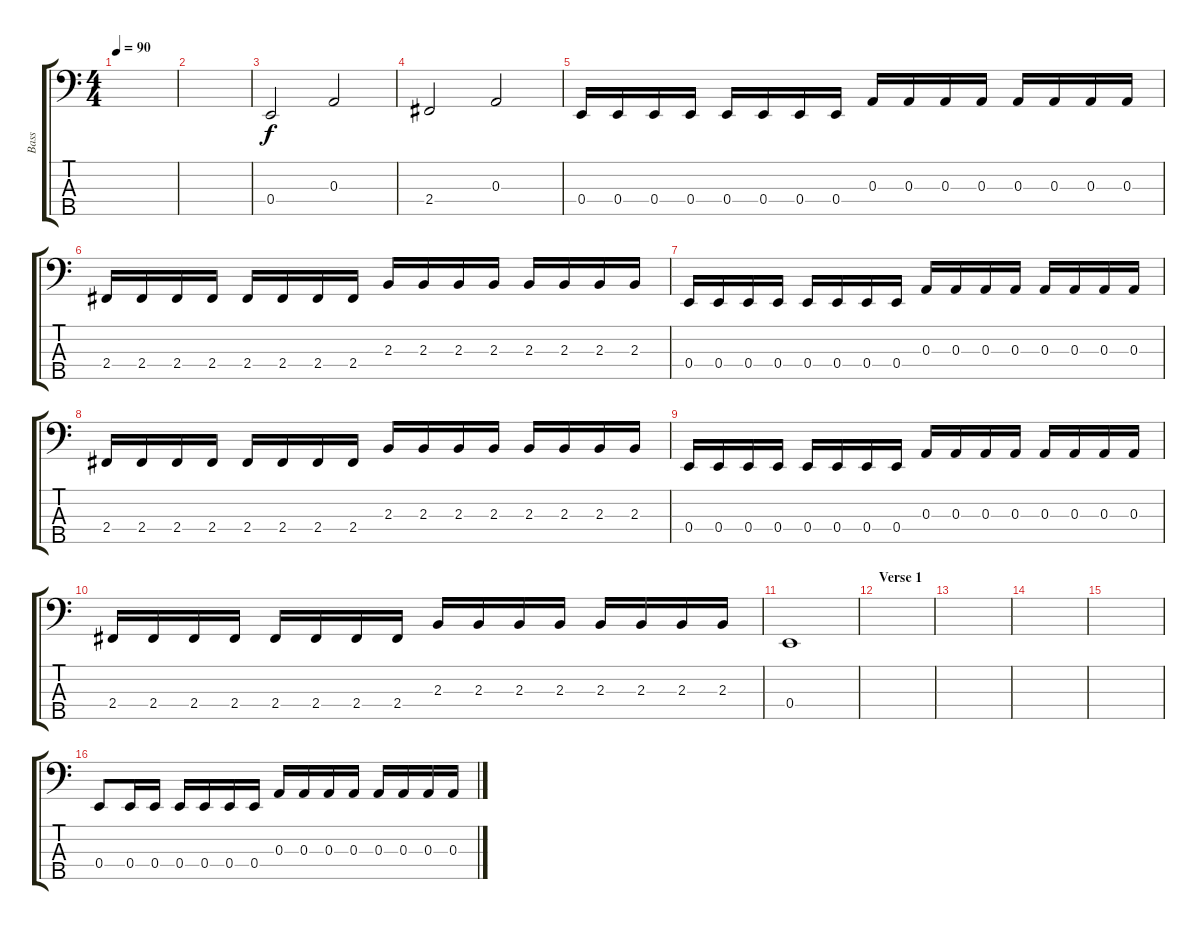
\track ("Bass" "Bass") {instrument electricbassfinger}
\staff {score tabs}
\tuning (G2 D2 A1 E1 B0) {hide}
\ts (4 4)
\tempo 90
\clef f4
\ks c
|
|
0.4.2 0.3.2 |
2.4.2 0.3.2 |
0.4.16 0.4.16 0.4.16 0.4.16 0.4.16 0.4.16 0.4.16 0.4.16 0.3.16 0.3.16 0.3.16 0.3.16 0.3.16 0.3.16 0.3.16 0.3.16 |
2.4.16 2.4.16 2.4.16 2.4.16 2.4.16 2.4.16 2.4.16 2.4.16 2.3.16 2.3.16 2.3.16 2.3.16 2.3.16 2.3.16 2.3.16 2.3.16 |
0.4.16 0.4.16 0.4.16 0.4.16 0.4.16 0.4.16 0.4.16 0.4.16 0.3.16 0.3.16 0.3.16 0.3.16 0.3.16 0.3.16 0.3.16 0.3.16 |
2.4.16 2.4.16 2.4.16 2.4.16 2.4.16 2.4.16 2.4.16 2.4.16 2.3.16 2.3.16 2.3.16 2.3.16 2.3.16 2.3.16 2.3.16 2.3.16 |
0.4.16 0.4.16 0.4.16 0.4.16 0.4.16 0.4.16 0.4.16 0.4.16 0.3.16 0.3.16 0.3.16 0.3.16 0.3.16 0.3.16 0.3.16 0.3.16 |
2.4.16 2.4.16 2.4.16 2.4.16 2.4.16 2.4.16 2.4.16 2.4.16 2.3.16 2.3.16 2.3.16 2.3.16 2.3.16 2.3.16 2.3.16 2.3.16 |
0.4.1 |
\section ("" "Verse 1")
|
|
|
|
0.4.8 0.4.16 0.4.16 0.4.16 0.4.16 0.4.16 0.4.16 0.3.16 0.3.16 0.3.16 0.3.16 0.3.16 0.3.16 0.3.16 0.3.16
